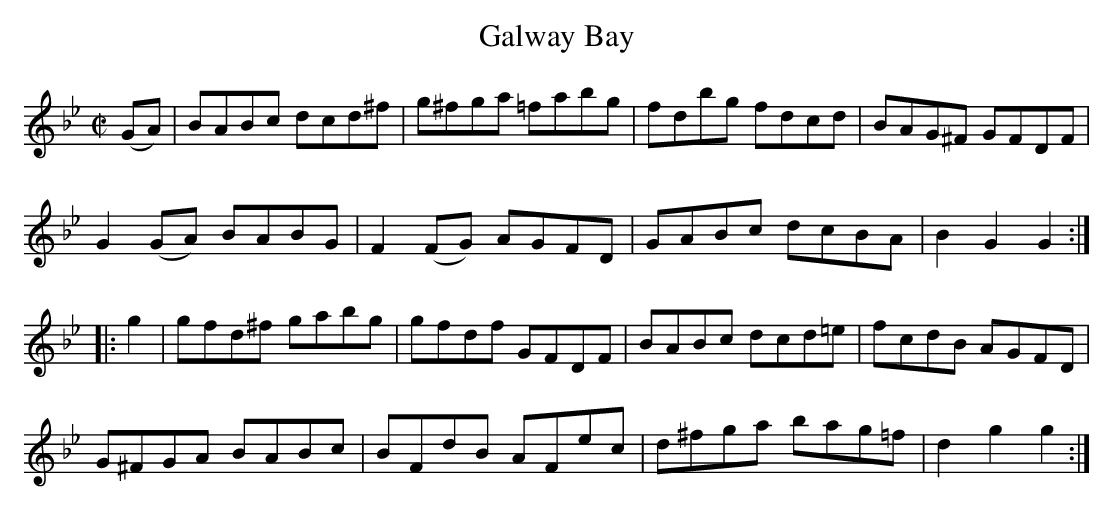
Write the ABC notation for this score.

X:1
T: Galway Bay
M: C|
L: 1/8
K: Bb
(GA)|BABc dcd^f|g^fga =fabg|fdbg fdcd|BAG^F GFDF|
G2 (GA) BABG|F2 (FG) AGFD|GABc dcBA|B2 G2 G2:|
|:g2|gfd^f gabg|gfdf GFDF|BABc dcd=e|fcdB AGFD|
G^FGA BABc|BFdB AFec|d^fga bag=f|d2 g2 g2:|
